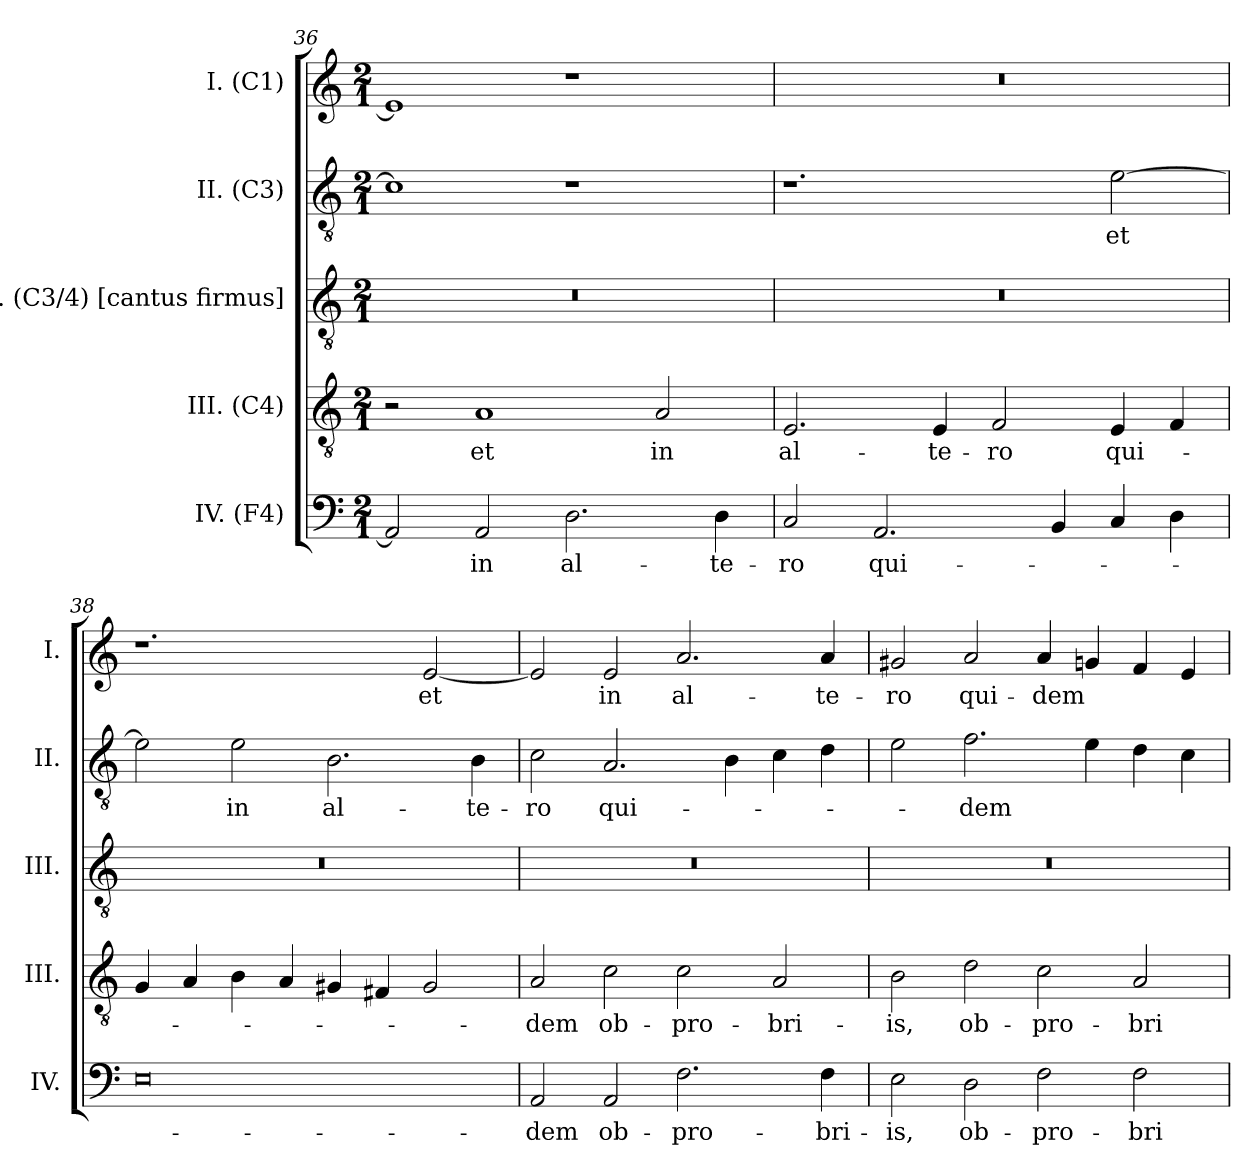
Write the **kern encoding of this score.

**kern	**text	**kern	**text	**kern	**kern	**text	**kern	**text
*part5	*part5	*part4	*part4	*part3	*part2	*part2	*part1	*part1
*staff5	*staff5	*staff4	*staff4	*staff3	*staff2	*staff2	*staff1	*staff1
*I"IV. (F4)	*	*I"III. (C4)	*	*I"III. (C3/4) [cantus firmus]	*I"II. (C3)	*	*I"I. (C1)	*
*I'IV.	*	*I'III.	*	*I'III.	*I'II.	*	*I'I.	*
*clefF4	*	*clefGv2	*	*clefGv2	*clefGv2	*	*clefG2	*
*	*	*ITrd7c12	*	*ITrd7c12	*	*	*	*
*k[]	*	*k[]	*	*k[]	*k[]	*	*k[]	*
*C:	*	*C:	*	*C:	*C:	*	*C:	*
*M2/1	*	*M2/1	*	*M2/1	*M2/1	*	*M2/1	*
=36	=36	=36	=36	=36	=36	=36	=36	=36
!	!	!	!	!LO:N:vis=1	!	!	!	!
2AAi/]	.	2r	.	0r	1c#i]	.	1ei]	.
!	!LO:LY:b:color=#000000	!	!	!	!	!	!	!
!	!	!	!LO:LY:b:color=#000000	!	!	!	!	!
2AAi/	in	1AAi	et	.	.	.	.	.
!	!LO:LY:b:color=#000000	!	!	!	!	!	!	!
2.Di\	al-	.	.	.	1r	.	1r	.
!	!	!	!LO:LY:b:color=#000000	!	!	!	!	!
.	.	2AAi/	in	.	.	.	.	.
!	!LO:LY:b:color=#000000	!	!	!	!	!	!	!
4Di\	-te-	.	.	.	.	.	.	.
=37	=37	=37	=37	=37	=37	=37	=37	=37
!	!LO:LY:b:color=#000000	!	!	!	!	!	!	!
!	!	!	!LO:LY:b:color=#000000	!LO:N:vis=1	!	!	!LO:N:vis=1	!
2Ci/	-ro	2.EEi/	al-	0r	1.r	.	0r	.
!	!LO:LY:b:color=#000000	!	!	!	!	!	!	!
2.AAi/	qui-	.	.	.	.	.	.	.
!	!	!	!LO:LY:b:color=#000000	!	!	!	!	!
.	.	4EEi/	-te-	.	.	.	.	.
!	!	!	!LO:LY:b:color=#000000	!	!	!	!	!
.	.	2FFi/	-ro	.	.	.	.	.
4BBi/	.	.	.	.	.	.	.	.
!	!	!	!LO:LY:b:color=#000000	!	!	!	!	!
!	!	!	!	!	!	!LO:LY:b:color=#000000	!	!
4Ci/	.	4EEi/	qui-	.	[2ei\	et	.	.
4Di\	.	4FFi/	.	.	.	.	.	.
!!LO:LB:g=z
=38	=38	=38	=38	=38	=38	=38	=38	=38
!	!	!	!	!LO:N:vis=1	!	!	!	!
0Ei	.	4GGi/	.	0r	2ei\]	.	1.r	.
.	.	4AAi/	.	.	.	.	.	.
!	!	!	!	!	!	!LO:LY:b:color=#000000	!	!
.	.	4BBi\	.	.	2ei\	in	.	.
.	.	4AAi/	.	.	.	.	.	.
!	!	!	!	!	!	!LO:LY:b:color=#000000	!	!
.	.	4GG#Xi/	.	.	2.Bi\	al-	.	.
.	.	4FF#i/	.	.	.	.	.	.
!	!	!	!	!	!	!	!	!LO:LY:b:color=#000000
.	.	2GG#i/	.	.	.	.	[2ei/	et
!	!	!	!	!	!	!LO:LY:b:color=#000000	!	!
.	.	.	.	.	4Bi\	-te-	.	.
=39	=39	=39	=39	=39	=39	=39	=39	=39
!	!LO:LY:b:color=#000000	!	!	!	!	!	!	!
!	!	!	!LO:LY:b:color=#000000	!LO:N:vis=1	!	!	!	!
!	!	!	!	!	!	!LO:LY:b:color=#000000	!	!
2AAi/	-dem	2AAi/	-dem	0r	2ci\	-ro	2ei/]	.
!	!LO:LY:b:color=#000000	!	!	!	!	!	!	!
!	!	!	!LO:LY:b:color=#000000	!	!	!	!	!
!	!	!	!	!	!	!LO:LY:b:color=#000000	!	!
!	!	!	!	!	!	!	!	!LO:LY:b:color=#000000
2AAi/	ob-	2Ci\	ob-	.	2.Ai/	qui-	2ei/	in
!	!LO:LY:b:color=#000000	!	!	!	!	!	!	!
!	!	!	!LO:LY:b:color=#000000	!	!	!	!	!
!	!	!	!	!	!	!	!	!LO:LY:b:color=#000000
2.Fi\	-pro-	2Ci\	-pro-	.	.	.	2.ai/	al-
.	.	.	.	.	4Bi\	.	.	.
!	!	!	!LO:LY:b:color=#000000	!	!	!	!	!
.	.	2AAi/	-bri-	.	4ci\	.	.	.
!	!LO:LY:b:color=#000000	!	!	!	!	!	!	!
!	!	!	!	!	!	!	!	!LO:LY:b:color=#000000
4Fi\	-bri-	.	.	.	4di\	.	4ai/	-te-
=40	=40	=40	=40	=40	=40	=40	=40	=40
!	!LO:LY:b:color=#000000	!	!	!	!	!	!	!
!	!	!	!LO:LY:b:color=#000000	!LO:N:vis=1	!	!	!	!
!	!	!	!	!	!	!	!	!LO:LY:b:color=#000000
2Ei\	-is,	2BBi\	-is,	0r	2ei\	.	2g#Xi/	-ro
!	!LO:LY:b:color=#000000	!	!	!	!	!	!	!
!	!	!	!LO:LY:b:color=#000000	!	!	!	!	!
!	!	!	!	!	!	!LO:LY:b:color=#000000	!	!
!	!	!	!	!	!	!	!	!LO:LY:b:color=#000000
2Di\	ob-	2Di\	ob-	.	2.fi\	-dem	2ai/	qui-
!	!LO:LY:b:color=#000000	!	!	!	!	!	!	!
!	!	!	!LO:LY:b:color=#000000	!	!	!	!	!
!	!	!	!	!	!	!	!	!LO:LY:b:color=#000000
2Fi\	-pro-	2Ci\	-pro-	.	.	.	4ai/	-dem
.	.	.	.	.	4ei\	.	4gi/	.
!	!LO:LY:b:color=#000000	!	!	!	!	!	!	!
!	!	!	!LO:LY:b:color=#000000	!	!	!	!	!
2Fi\	-bri-	2AAi/	-bri-	.	4di\	.	4fi/	.
.	.	.	.	.	4ci\	.	4ei/	.
=	=	=	=	=	=	=	=	=
*-	*-	*-	*-	*-	*-	*-	*-	*-
